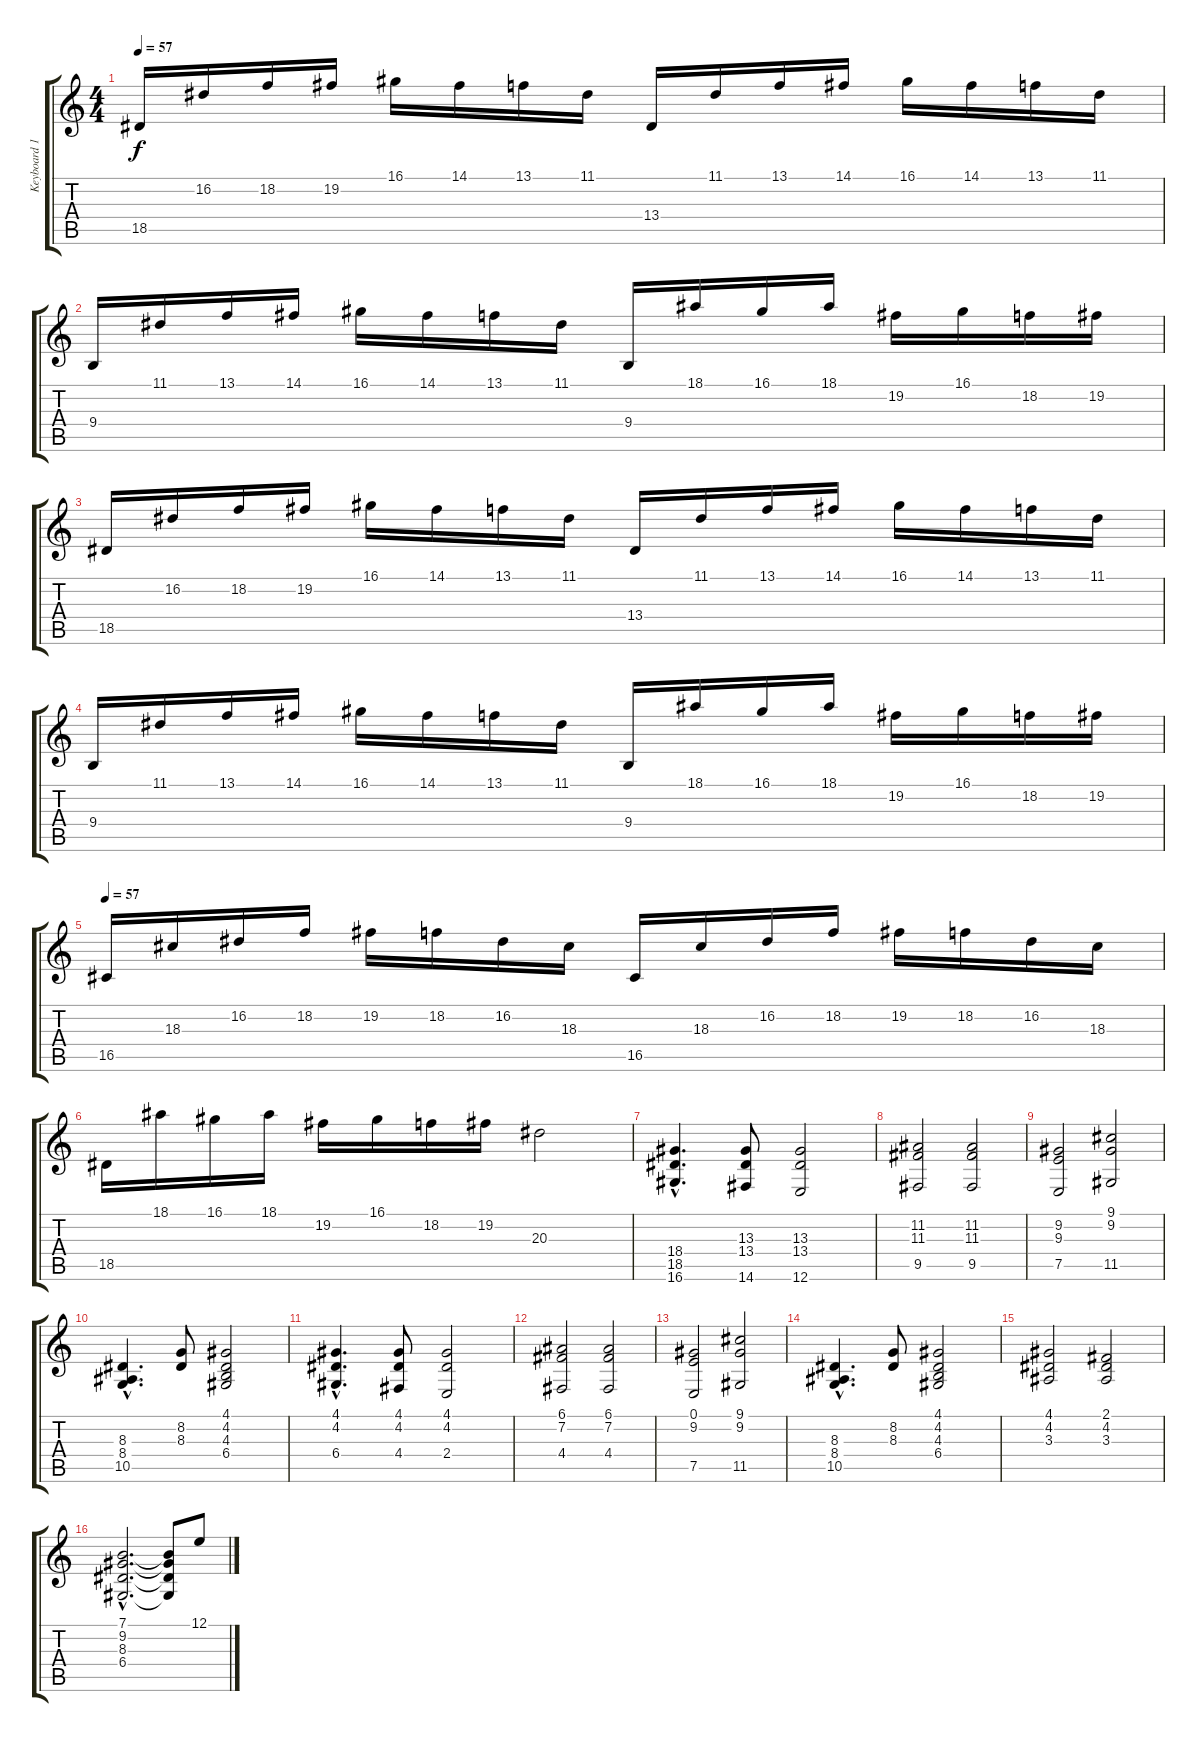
\track ("Keyboard 1" "Keyboard 1") {instrument dulcimer}
\staff {score tabs}
\tuning (E4 B3 G3 D3 A2 E2) {hide}
\ts (4 4)
\tempo 57
\clef g2
\ks c
18.5.16{dy f} 16.2.16 18.2.16 19.2.16 16.1.16 14.1.16 13.1.16 11.1.16 13.4.16 11.1.16 13.1.16 14.1.16 16.1.16 14.1.16 13.1.16 11.1.16 |
9.4.16 11.1.16 13.1.16 14.1.16 16.1.16 14.1.16 13.1.16 11.1.16 9.4.16 18.1.16 16.1.16 18.1.16 19.2.16 16.1.16 18.2.16 19.2.16 |
18.5.16 16.2.16 18.2.16 19.2.16 16.1.16 14.1.16 13.1.16 11.1.16 13.4.16 11.1.16 13.1.16 14.1.16 16.1.16 14.1.16 13.1.16 11.1.16 |
9.4.16 11.1.16 13.1.16 14.1.16 16.1.16 14.1.16 13.1.16 11.1.16 9.4.16 18.1.16 16.1.16 18.1.16 19.2.16 16.1.16 18.2.16 19.2.16 |
\tempo 57
16.5.16 18.3.16 16.2.16 18.2.16 19.2.16 18.2.16 16.2.16 18.3.16 16.5.16 18.3.16 16.2.16 18.2.16 19.2.16 18.2.16 16.2.16 18.3.16 |
18.5.16 18.1.16 16.1.16 18.1.16 19.2.16 16.1.16 18.2.16 19.2.16 20.3.2 |
(18.4{hac} 18.5{hac} 16.6{hac}).4{d volume 6} (13.3 13.4 14.6).8 (13.3 13.4 12.6).2 |
(11.2 11.3 9.5).2 (11.2 11.3 9.5).2 |
(9.2 9.3 7.5).2 (9.1 9.2 11.5).2 |
(8.3{hac} 8.4{hac} 10.5{hac}).4{d} (8.2 8.3).8 (4.1 4.2 4.3 6.4).2 |
(4.1{hac} 4.2{hac} 6.4{hac}).4{d} (4.1 4.2 4.4).8 (4.1 4.2 2.4).2 |
(6.1 7.2 4.4).2 (6.1 7.2 4.4).2 |
(0.1 9.2 7.5).2 (9.1 9.2 11.5).2 |
(8.3{hac} 8.4{hac} 10.5{hac}).4{d} (8.2 8.3).8 (4.1 4.2 4.3 6.4).2 |
(4.1 4.2 3.3).2 (2.1 4.2 3.3).2 |
(7.1{hac} 9.2{hac} 8.3{hac} 6.4{hac}).2{d} (7.1{t} 9.2{t} 8.3{t} 6.4{t}).8 12.1.8{volume 16 instrument flute}
